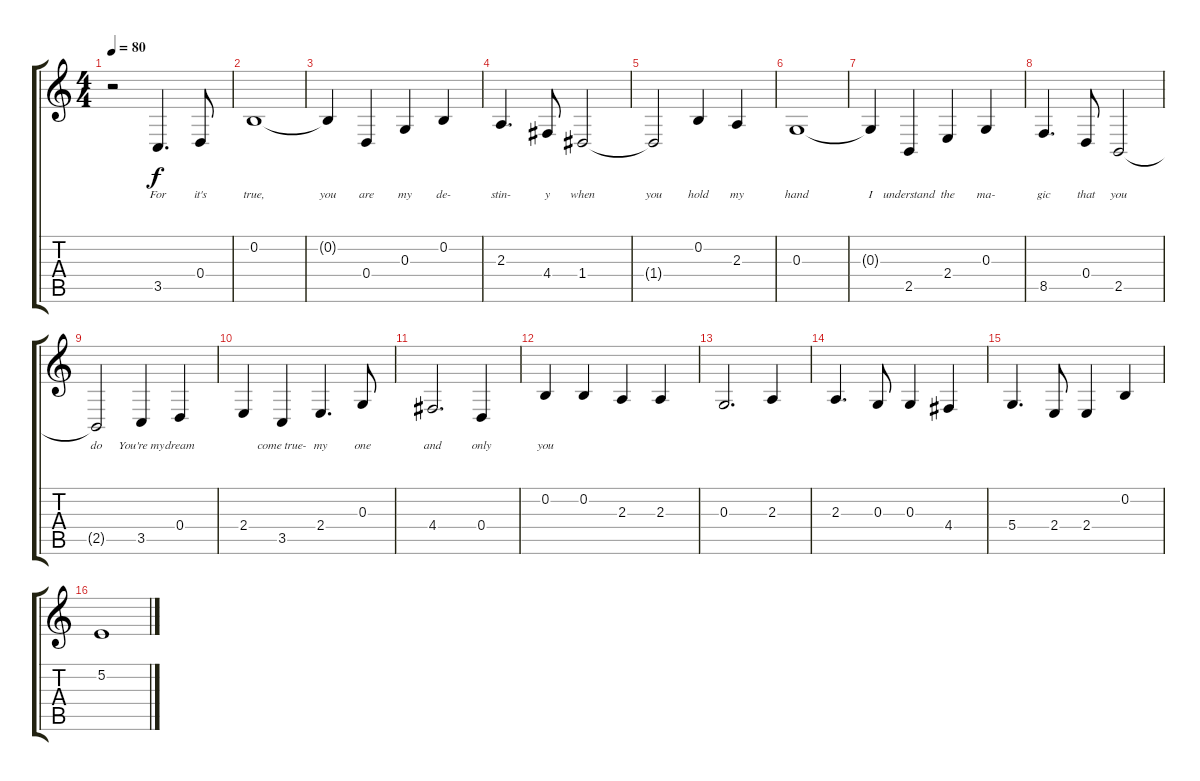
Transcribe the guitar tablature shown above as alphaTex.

\track "" {instrument tenorsax}
\staff {score tabs}
\tuning (E4 B3 G3 D3 A2 E2) {hide}
\ts (4 4)
\tempo 80
\clef g2
\ks c
r.2{dy f} 3.5.4{d lyrics (0 "For") lyrics (1 "") lyrics (2 "") lyrics (3 "") lyrics (4 "")} 0.4.8{lyrics (0 "it's") lyrics (1 "") lyrics (2 "") lyrics (3 "") lyrics (4 "")} |
0.2.1{lyrics (0 "true,") lyrics (1 "") lyrics (2 "") lyrics (3 "") lyrics (4 "")} |
0.2{t}.4{lyrics (0 "you") lyrics (1 "") lyrics (2 "") lyrics (3 "") lyrics (4 "")} 0.4.4{lyrics (0 "are") lyrics (1 "") lyrics (2 "") lyrics (3 "") lyrics (4 "")} 0.3.4{lyrics (0 "my") lyrics (1 "") lyrics (2 "") lyrics (3 "") lyrics (4 "")} 0.2.4{lyrics (0 "de-") lyrics (1 "") lyrics (2 "") lyrics (3 "") lyrics (4 "")} |
2.3.4{d lyrics (0 "stin-") lyrics (1 "") lyrics (2 "") lyrics (3 "") lyrics (4 "")} 4.4.8{lyrics (0 "y") lyrics (1 "") lyrics (2 "") lyrics (3 "") lyrics (4 "")} 1.4.2{lyrics (0 "when") lyrics (1 "") lyrics (2 "") lyrics (3 "") lyrics (4 "")} |
1.4{t}.2{lyrics (0 "you") lyrics (1 "") lyrics (2 "") lyrics (3 "") lyrics (4 "")} 0.2.4{lyrics (0 "hold") lyrics (1 "") lyrics (2 "") lyrics (3 "") lyrics (4 "")} 2.3.4{lyrics (0 "my") lyrics (1 "") lyrics (2 "") lyrics (3 "") lyrics (4 "")} |
0.3.1{lyrics (0 "hand") lyrics (1 "") lyrics (2 "") lyrics (3 "") lyrics (4 "")} |
0.3{t}.4{lyrics (0 "I") lyrics (1 "") lyrics (2 "") lyrics (3 "") lyrics (4 "")} 2.5.4{lyrics (0 "understand") lyrics (1 "") lyrics (2 "") lyrics (3 "") lyrics (4 "")} 2.4.4{lyrics (0 "the") lyrics (1 "") lyrics (2 "") lyrics (3 "") lyrics (4 "")} 0.3.4{lyrics (0 "ma-") lyrics (1 "") lyrics (2 "") lyrics (3 "") lyrics (4 "")} |
8.5.4{d lyrics (0 "gic") lyrics (1 "") lyrics (2 "") lyrics (3 "") lyrics (4 "")} 0.4.8{lyrics (0 "that") lyrics (1 "") lyrics (2 "") lyrics (3 "") lyrics (4 "")} 2.5.2{lyrics (0 "you") lyrics (1 "") lyrics (2 "") lyrics (3 "") lyrics (4 "")} |
2.5{t}.2{lyrics (0 "do") lyrics (1 "") lyrics (2 "") lyrics (3 "") lyrics (4 "")} 3.5.4{lyrics (0 "You're my") lyrics (1 "") lyrics (2 "") lyrics (3 "") lyrics (4 "")} 0.4.4{lyrics (0 "dream") lyrics (1 "") lyrics (2 "") lyrics (3 "") lyrics (4 "")} |
2.4.4{lyrics (0 "") lyrics (1 "") lyrics (2 "") lyrics (3 "") lyrics (4 "")} 3.5.4{lyrics (0 "come true-") lyrics (1 "") lyrics (2 "") lyrics (3 "") lyrics (4 "")} 2.4.4{d lyrics (0 "my") lyrics (1 "") lyrics (2 "") lyrics (3 "") lyrics (4 "")} 0.3.8{lyrics (0 "one") lyrics (1 "") lyrics (2 "") lyrics (3 "") lyrics (4 "")} |
4.4.2{d lyrics (0 "and") lyrics (1 "") lyrics (2 "") lyrics (3 "") lyrics (4 "")} 0.4.4{lyrics (0 "only") lyrics (1 "") lyrics (2 "") lyrics (3 "") lyrics (4 "")} |
0.2.4{lyrics (0 "you") lyrics (1 "") lyrics (2 "") lyrics (3 "") lyrics (4 "")} 0.2.4 2.3.4 2.3.4 |
0.3.2{d} 2.3.4 |
2.3.4{d} 0.3.8 0.3.4 4.4.4 |
5.4.4{d} 2.4.8 2.4.4 0.2.4 |
5.2.1
